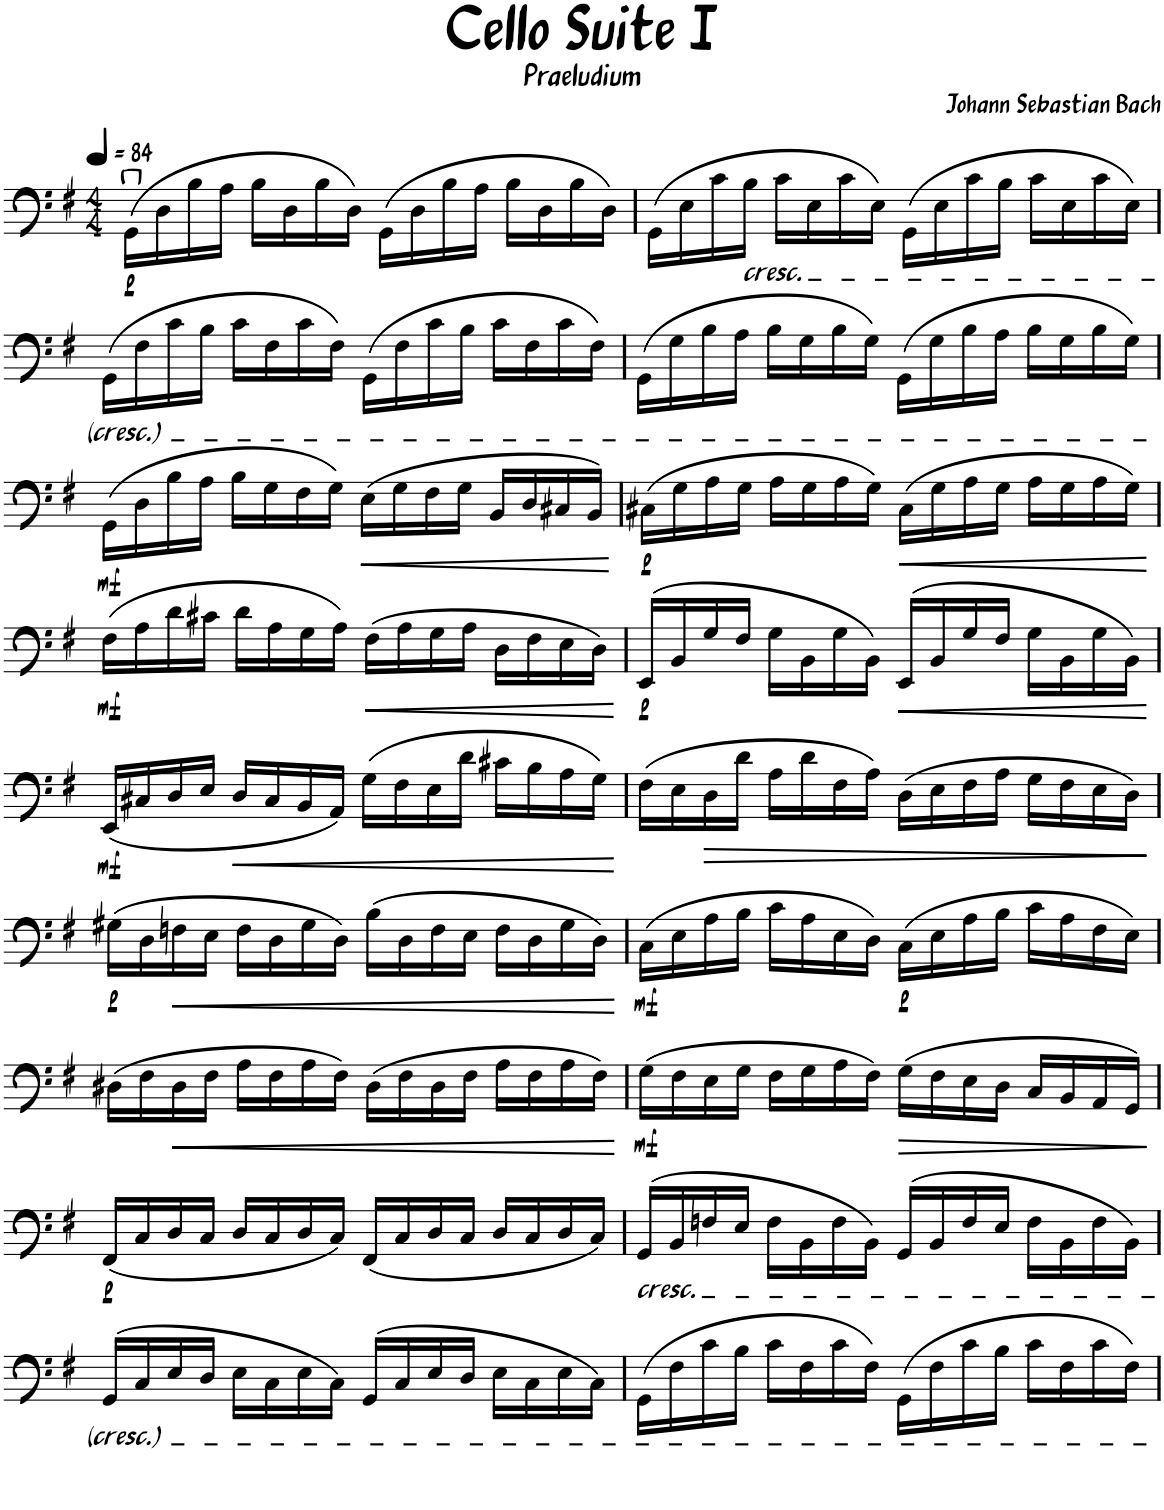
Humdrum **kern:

**kern	**dynam
*part1	*part1
*staff1	*staff1
*I"Violoncello	*
*I'V-c.	*
*clefF4	*
*k[f#]	*
*M4/4	*
*MM84	*
=1	=1
!	!LO:DY:b
(16GGu\LL	p
16D\	.
16B\	.
16A\JJ	.
16B\LL	.
16D\	.
16B\	.
16D\JJ)	.
(16GG\LL	.
16D\	.
16B\	.
16A\JJ	.
16B\LL	.
16D\	.
16B\	.
16D\JJ)	.
=2	=2
(16GG\LL	.
16E\	.
16c\	.
!LO:TX:b:i:t=cresc.	!
16B\JJ	.
16c\LL	.
16E\	.
16c\	.
16E\JJ)	.
(16GG\LL	.
16E\	.
16c\	.
16B\JJ	.
16c\LL	.
16E\	.
16c\	.
16E\JJ)	.
!!LO:LB:g=z
=3	=3
(16GG\LL	.
16F#\	.
16c\	.
16B\JJ	.
16c\LL	.
16F#\	.
16c\	.
16F#\JJ)	.
(16GG\LL	.
16F#\	.
16c\	.
16B\JJ	.
16c\LL	.
16F#\	.
16c\	.
16F#\JJ)	.
=4	=4
(16GG\LL	.
16G\	.
16B\	.
16A\JJ	.
16B\LL	.
16G\	.
16B\	.
16G\JJ)	.
(16GG\LL	.
16G\	.
16B\	.
16A\JJ	.
16B\LL	.
16G\	.
16B\	.
16G\JJ)	.
!!LO:LB:g=z
=5	=5
!	!LO:DY:b
(16GG\LL	mf
16D\	.
16B\	.
16A\JJ	.
16B\LL	.
16G\	.
16F#\	.
16G\JJ)	.
!	!LO:HP:b
(16E\LL	<
16G\	.
16F#\	.
16G\JJ	.
16BB/LL	.
16D/	.
16C#X/	.
16BB/JJ)	.
.	[
=6	=6
!	!LO:DY:b
(16C#X\LL	p
16G\	.
16A\	.
16G\JJ	.
16A\LL	.
16G\	.
16A\	.
16G\JJ)	.
!	!LO:HP:b
(16C#\LL	<
16G\	.
16A\	.
16G\JJ	.
16A\LL	.
16G\	.
16A\	.
16G\JJ)	.
.	[
!!LO:LB:g=z
=7	=7
!	!LO:DY:b
(16F#\LL	mf
16A\	.
16d\	.
16c#X\JJ	.
16d\LL	.
16A\	.
16G\	.
16A\JJ)	.
!	!LO:HP:b
(16F#\LL	<
16A\	.
16G\	.
16A\JJ	.
16D\LL	.
16F#\	.
16E\	.
16D\JJ)	.
.	[
=8	=8
!	!LO:DY:b
(16EE/LL	p
16BB/	.
16G/	.
16F#/JJ	.
16G\LL	.
16BB\	.
16G\	.
16BB\JJ)	.
!	!LO:HP:b
(16EE/LL	<
16BB/	.
16G/	.
16F#/JJ	.
16G\LL	.
16BB\	.
16G\	.
16BB\JJ)	.
.	[
!!LO:LB:g=z
=9	=9
!	!LO:DY:b
(16EE/LL	mf
16C#X/	.
16D/	.
16E/JJ	.
!	!LO:HP:b
16D/LL	<
16C#/	.
16BB/	.
16AA/JJ)	.
(16G\LL	.
16F#\	.
16E\	.
16d\JJ	.
16c#X\LL	.
16B\	.
16A\	.
16G\JJ)	.
.	[
=10	=10
(16F#\LL	.
16E\	.
!	!LO:HP:b
16D\	>
16d\JJ	.
16A\LL	.
16d\	.
16F#\	.
16A\JJ)	.
(16D\LL	.
16E\	.
16F#\	.
16A\JJ	.
16G\LL	.
16F#\	.
16E\	.
16D\JJ)	.
.	]
!!LO:LB:g=z
=11	=11
!	!LO:DY:b
(16G#X\LL	p
16D\	.
!	!LO:HP:b
16Fn\	<
16E\JJ	.
16F\LL	.
16D\	.
16G#\	.
16D\JJ)	.
(16B\LL	.
16D\	.
16F\	.
16E\JJ	.
16F\LL	.
16D\	.
16G#\	.
16D\JJ)	.
.	[
=12	=12
!	!LO:DY:b
(16C\LL	mf
16E\	.
16A\	.
16B\JJ	.
16c\LL	.
16A\	.
16E\	.
16D\JJ)	.
!	!LO:DY:b
(16C\LL	p
16E\	.
16A\	.
16B\JJ	.
16c\LL	.
16A\	.
16F#\	.
16E\JJ)	.
!!LO:LB:g=z
=13	=13
(16D#X\LL	.
16F#\	.
!	!LO:HP:b
16D#\	<
16F#\JJ	.
16A\LL	.
16F#\	.
16A\	.
16F#\JJ)	.
(16D#\LL	.
16F#\	.
16D#\	.
16F#\JJ	.
16A\LL	.
16F#\	.
16A\	.
16F#\JJ)	.
.	[
=14	=14
!	!LO:DY:b
(16G\LL	mf
16F#\	.
16E\	.
16G\JJ	.
16F#\LL	.
16G\	.
16A\	.
16F#\JJ)	.
!	!LO:HP:b
(16G\LL	>
16F#\	.
16E\	.
16D\JJ	.
16C/LL	.
16BB/	.
16AA/	.
16GG/JJ)	.
.	]
!!LO:LB:g=z
=15	=15
!	!LO:DY:b
(16FF#/LL	p
16C/	.
16D/	.
16C/JJ	.
16D/LL	.
16C/	.
16D/	.
16C/JJ)	.
(16FF#/LL	.
16C/	.
16D/	.
16C/JJ	.
16D/LL	.
16C/	.
16D/	.
16C/JJ)	.
=16	=16
!LO:TX:b:i:t=cresc.	!
(16GG/LL	.
16BB/	.
16Fn/	.
16E/JJ	.
16F\LL	.
16BB\	.
16F\	.
16BB\JJ)	.
(16GG/LL	.
16BB/	.
16F/	.
16E/JJ	.
16F\LL	.
16BB\	.
16F\	.
16BB\JJ)	.
!!LO:LB:g=z
=17	=17
(16GG/LL	.
16C/	.
16E/	.
16D/JJ	.
16E\LL	.
16C\	.
16E\	.
16C\JJ)	.
(16GG/LL	.
16C/	.
16E/	.
16D/JJ	.
16E\LL	.
16C\	.
16E\	.
16C\JJ)	.
=18	=18
(16GG\LL	.
16F#\	.
16c\	.
16B\JJ	.
16c\LL	.
16F#\	.
16c\	.
16F#\JJ)	.
(16GG\LL	.
16F#\	.
16c\	.
16B\JJ	.
16c\LL	.
16F#\	.
16c\	.
16F#\JJ)	.
=	=
*-	*-
